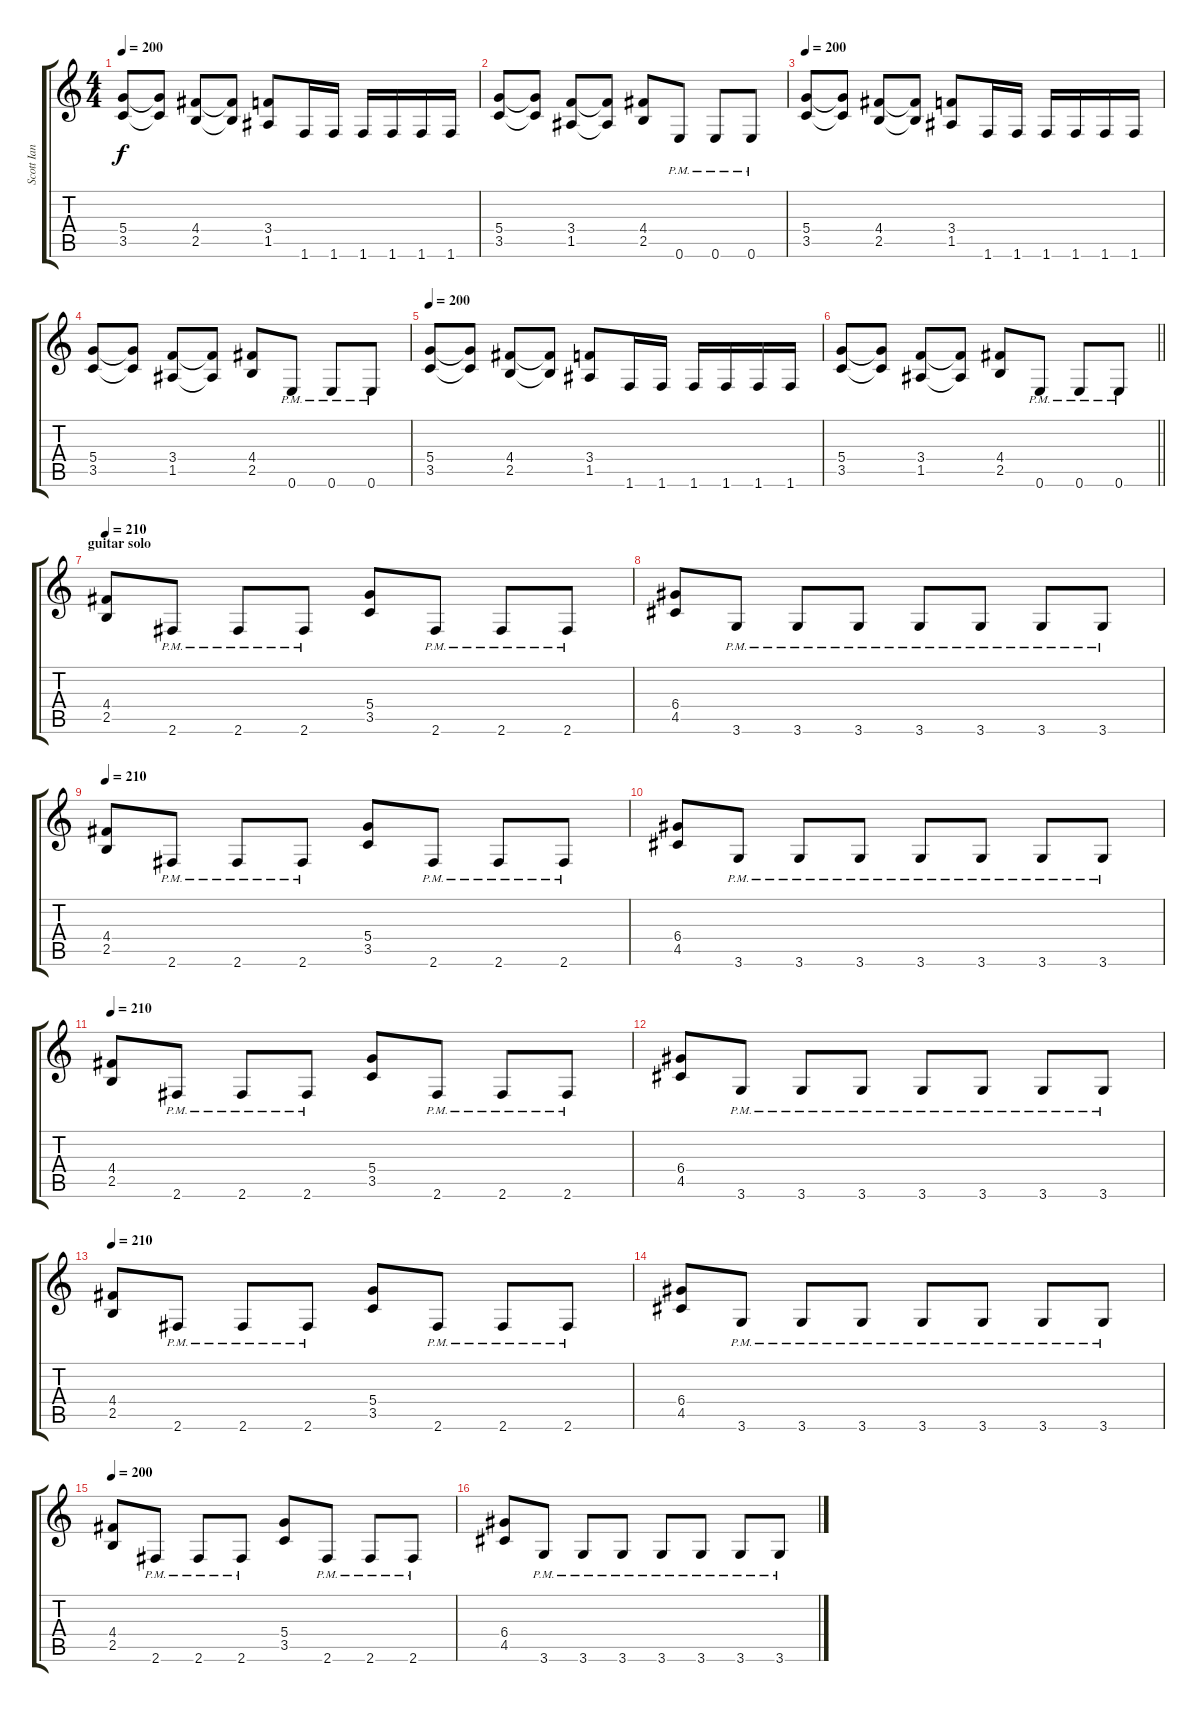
\track ("Scott Ian" "Scott Ian") {instrument distortionguitar}
\staff {score tabs}
\tuning (E4 B3 G3 D3 A2 E2) {hide}
\ts (4 4)
\tempo 200
\clef g2
\ks c
(5.4 3.5).8{dy f} (5.4{t} 3.5{t}).8 (4.4 2.5).8 (4.4{t} 2.5{t}).8 (3.4 1.5).8 1.6.16 1.6.16 1.6.16 1.6.16 1.6.16 1.6.16 |
(5.4 3.5).8 (5.4{t} 3.5{t}).8 (3.4 1.5).8 (3.4{t} 1.5{t}).8 (4.4 2.5).8 0.6{pm}.8 0.6{pm}.8 0.6{pm}.8 |
\tempo 200
(5.4 3.5).8 (5.4{t} 3.5{t}).8 (4.4 2.5).8 (4.4{t} 2.5{t}).8 (3.4 1.5).8 1.6.16 1.6.16 1.6.16 1.6.16 1.6.16 1.6.16 |
(5.4 3.5).8 (5.4{t} 3.5{t}).8 (3.4 1.5).8 (3.4{t} 1.5{t}).8 (4.4 2.5).8 0.6{pm}.8 0.6{pm}.8 0.6{pm}.8 |
\tempo 200
(5.4 3.5).8 (5.4{t} 3.5{t}).8 (4.4 2.5).8 (4.4{t} 2.5{t}).8 (3.4 1.5).8 1.6.16 1.6.16 1.6.16 1.6.16 1.6.16 1.6.16 |
\barLineRight lightlight
(5.4 3.5).8 (5.4{t} 3.5{t}).8 (3.4 1.5).8 (3.4{t} 1.5{t}).8 (4.4 2.5).8 0.6{pm}.8 0.6{pm}.8 0.6{pm}.8 |
\section ("" "guitar solo")
\tempo 200
\tempo 210
(4.4 2.5).8 2.6{pm}.8 2.6{pm}.8 2.6{pm}.8 (5.4 3.5).8 2.6{pm}.8 2.6{pm}.8 2.6{pm}.8 |
(6.4 4.5).8 3.6{pm}.8 3.6{pm}.8 3.6{pm}.8 3.6{pm}.8 3.6{pm}.8 3.6{pm}.8 3.6{pm}.8 |
\tempo 200
\tempo 210
(4.4 2.5).8 2.6{pm}.8 2.6{pm}.8 2.6{pm}.8 (5.4 3.5).8 2.6{pm}.8 2.6{pm}.8 2.6{pm}.8 |
(6.4 4.5).8 3.6{pm}.8 3.6{pm}.8 3.6{pm}.8 3.6{pm}.8 3.6{pm}.8 3.6{pm}.8 3.6{pm}.8 |
\tempo 200
\tempo 210
(4.4 2.5).8 2.6{pm}.8 2.6{pm}.8 2.6{pm}.8 (5.4 3.5).8 2.6{pm}.8 2.6{pm}.8 2.6{pm}.8 |
(6.4 4.5).8 3.6{pm}.8 3.6{pm}.8 3.6{pm}.8 3.6{pm}.8 3.6{pm}.8 3.6{pm}.8 3.6{pm}.8 |
\tempo 200
\tempo 210
(4.4 2.5).8 2.6{pm}.8 2.6{pm}.8 2.6{pm}.8 (5.4 3.5).8 2.6{pm}.8 2.6{pm}.8 2.6{pm}.8 |
(6.4 4.5).8 3.6{pm}.8 3.6{pm}.8 3.6{pm}.8 3.6{pm}.8 3.6{pm}.8 3.6{pm}.8 3.6{pm}.8 |
\tempo 200
(4.4 2.5).8 2.6{pm}.8 2.6{pm}.8 2.6{pm}.8 (5.4 3.5).8 2.6{pm}.8 2.6{pm}.8 2.6{pm}.8 |
(6.4 4.5).8 3.6{pm}.8 3.6{pm}.8 3.6{pm}.8 3.6{pm}.8 3.6{pm}.8 3.6{pm}.8 3.6{pm}.8
